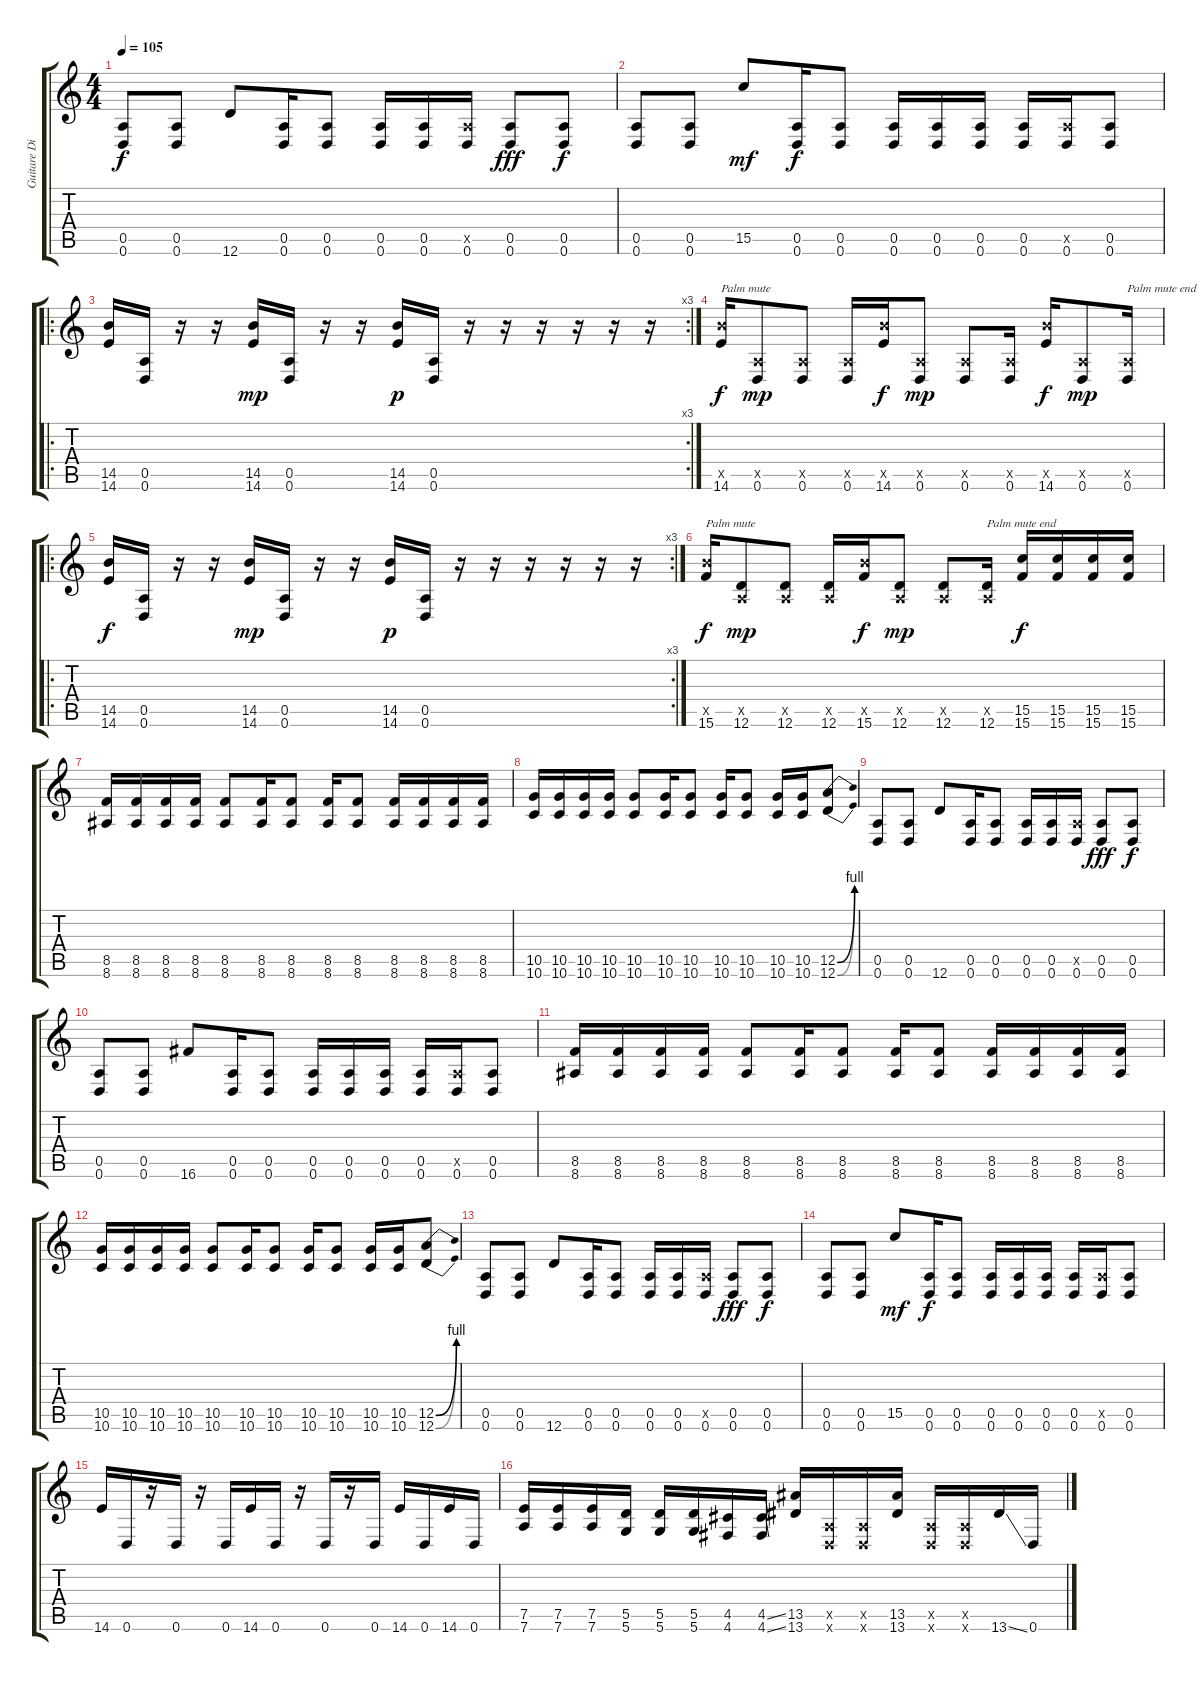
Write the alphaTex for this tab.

\track ("Guitare Disto" "Guitare Di") {instrument distortionguitar}
\staff {score tabs}
\tuning (E4 B3 G3 D3 A2 D2) {hide}
\ts (4 4)
\tempo 105
\clef g2
\ks c
(0.5 0.6).8{dy f} (0.5 0.6).8 12.6.8 (0.5 0.6).16 (0.5 0.6).8 (0.5 0.6).16 (0.5 0.6).16 (0.5{x} 0.6).16 (0.5 0.6).8{dy fff} (0.5 0.6).8{dy f} |
(0.5 0.6).8 (0.5 0.6).8 15.5.8{dy mf} (0.5 0.6).16{dy f} (0.5 0.6).8 (0.5 0.6).16 (0.5 0.6).16 (0.5 0.6).16 (0.5 0.6).16 (0.5{x} 0.6).16 (0.5 0.6).8 |
\ro
\rc 3
(14.5 14.6).16 (0.5 0.6).16 r.16 r.16 (14.5 14.6).16{dy mp} (0.5 0.6).16 r.16 r.16 (14.5 14.6).16{dy p} (0.5 0.6).16 r.16 r.16 r.16 r.16 r.16 r.16 |
(14.5{x} 14.6).16{txt "Palm mute" dy f} (0.5{x} 0.6).8{dy mp} (0.5{x} 0.6).8 (0.5{x} 0.6).16 (14.5{x} 14.6).16{dy f} (0.5{x} 0.6).8{dy mp} (0.5{x} 0.6).8 (0.5{x} 0.6).16 (14.5{x} 14.6).16{dy f} (0.5{x} 0.6).8{dy mp} (0.5{x} 0.6).16{txt "Palm mute end"} |
\ro
\rc 3
(14.5 14.6).16{dy f} (0.5 0.6).16 r.16 r.16 (14.5 14.6).16{dy mp} (0.5 0.6).16 r.16 r.16 (14.5 14.6).16{dy p} (0.5 0.6).16 r.16 r.16 r.16 r.16 r.16 r.16 |
(14.5{x} 15.6).16{txt "Palm mute" dy f} (0.5{x} 12.6).8{dy mp} (0.5{x} 12.6).8 (0.5{x} 12.6).16 (14.5{x} 15.6).16{dy f} (0.5{x} 12.6).8{dy mp} (0.5{x} 12.6).8 (0.5{x} 12.6).16{txt "Palm mute end"} (15.5 15.6).16{dy f} (15.5 15.6).16 (15.5 15.6).16 (15.5 15.6).16 |
(8.5 8.6).16 (8.5 8.6).16 (8.5 8.6).16 (8.5 8.6).16 (8.5 8.6).8 (8.5 8.6).16 (8.5 8.6).8 (8.5 8.6).16 (8.5 8.6).8 (8.5 8.6).16 (8.5 8.6).16 (8.5 8.6).16 (8.5 8.6).16 |
(10.5 10.6).16 (10.5 10.6).16 (10.5 10.6).16 (10.5 10.6).16 (10.5 10.6).8 (10.5 10.6).16 (10.5 10.6).8 (10.5 10.6).16 (10.5 10.6).8 (10.5 10.6).16 (10.5 10.6).16 (12.5{be (bend 0 0 60 4)} 12.6{be (bend 0 0 60 4)}).8 |
(0.5 0.6).8 (0.5 0.6).8 12.6.8 (0.5 0.6).16 (0.5 0.6).8 (0.5 0.6).16 (0.5 0.6).16 (0.5{x} 0.6).16 (0.5 0.6).8{dy fff} (0.5 0.6).8{dy f} |
(0.5 0.6).8 (0.5 0.6).8 16.6.8 (0.5 0.6).16 (0.5 0.6).8 (0.5 0.6).16 (0.5 0.6).16 (0.5 0.6).16 (0.5 0.6).16 (0.5{x} 0.6).16 (0.5 0.6).8 |
(8.5 8.6).16 (8.5 8.6).16 (8.5 8.6).16 (8.5 8.6).16 (8.5 8.6).8 (8.5 8.6).16 (8.5 8.6).8 (8.5 8.6).16 (8.5 8.6).8 (8.5 8.6).16 (8.5 8.6).16 (8.5 8.6).16 (8.5 8.6).16 |
(10.5 10.6).16 (10.5 10.6).16 (10.5 10.6).16 (10.5 10.6).16 (10.5 10.6).8 (10.5 10.6).16 (10.5 10.6).8 (10.5 10.6).16 (10.5 10.6).8 (10.5 10.6).16 (10.5 10.6).16 (12.5{be (bend 0 0 60 4)} 12.6{be (bend 0 0 60 4)}).8 |
(0.5 0.6).8 (0.5 0.6).8 12.6.8 (0.5 0.6).16 (0.5 0.6).8 (0.5 0.6).16 (0.5 0.6).16 (0.5{x} 0.6).16 (0.5 0.6).8{dy fff} (0.5 0.6).8{dy f} |
(0.5 0.6).8 (0.5 0.6).8 15.5.8{dy mf} (0.5 0.6).16{dy f} (0.5 0.6).8 (0.5 0.6).16 (0.5 0.6).16 (0.5 0.6).16 (0.5 0.6).16 (0.5{x} 0.6).16 (0.5 0.6).8 |
14.6.16 0.6.16 r.16 0.6.16 r.16 0.6.16 14.6.16 0.6.16 r.16 0.6.16 r.16 0.6.16 14.6.16 0.6.16 14.6.16 0.6.16 |
(7.5 7.6).16 (7.5 7.6).16 (7.5 7.6).16 (5.5 5.6).16 (5.5 5.6).16 (5.5 5.6).16 (4.5 4.6).16 (4.5{ss} 4.6{ss}).16 (13.5 13.6).16 (0.5{x} 0.6{x}).16 (0.5{x} 0.6{x}).16 (13.5 13.6).16 (0.5{x} 0.6{x}).16 (0.5{x} 0.6{x}).16 13.6{ss}.16 0.6.16
